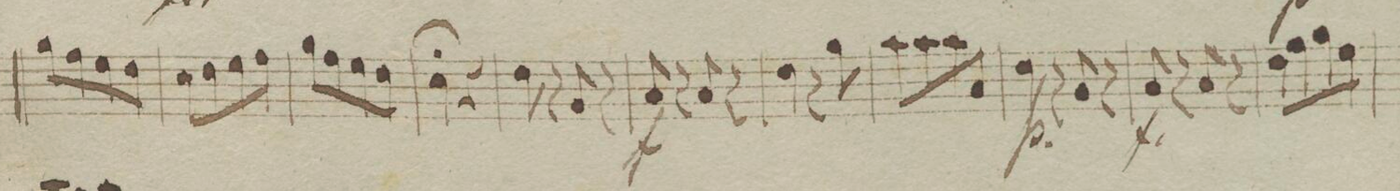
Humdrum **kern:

**kern	**dynam
*I"Viola	*
*clefC3	*
*k[b-e-a-]	*
*M2/4	*
8a-\L	.
8g\	.
8f\	.
8e-\J	.
=15	=15
8d\L	.
8e-\	.
8f\	.
8g\J	.
=16	=16
8a-\L	.
8g\	.
8f\	.
8e-\J	.
=17	=17
4d;\	.
4r	.
=18	=18
8e-\	.
8r	.
8A-/	.
8r	.
=19	=19
8B-/	f
8r	.
8B-/	.
8r	.
=20	=20
4e-\	.
8r	.
8a-\	.
=21	=21
8b-\L	.
8b-\	.
8b-\	.
8B-/J	.
=22	=22
8e-\	p
8r	.
8A-/	.
8r	.
=23	=23
8B-/	f
8r	.
8B-/	.
8r	.
=24	=24
8e-\L	.
8g\	.
8a-\	.
8f\J	.
=25	=25
*-	*-
